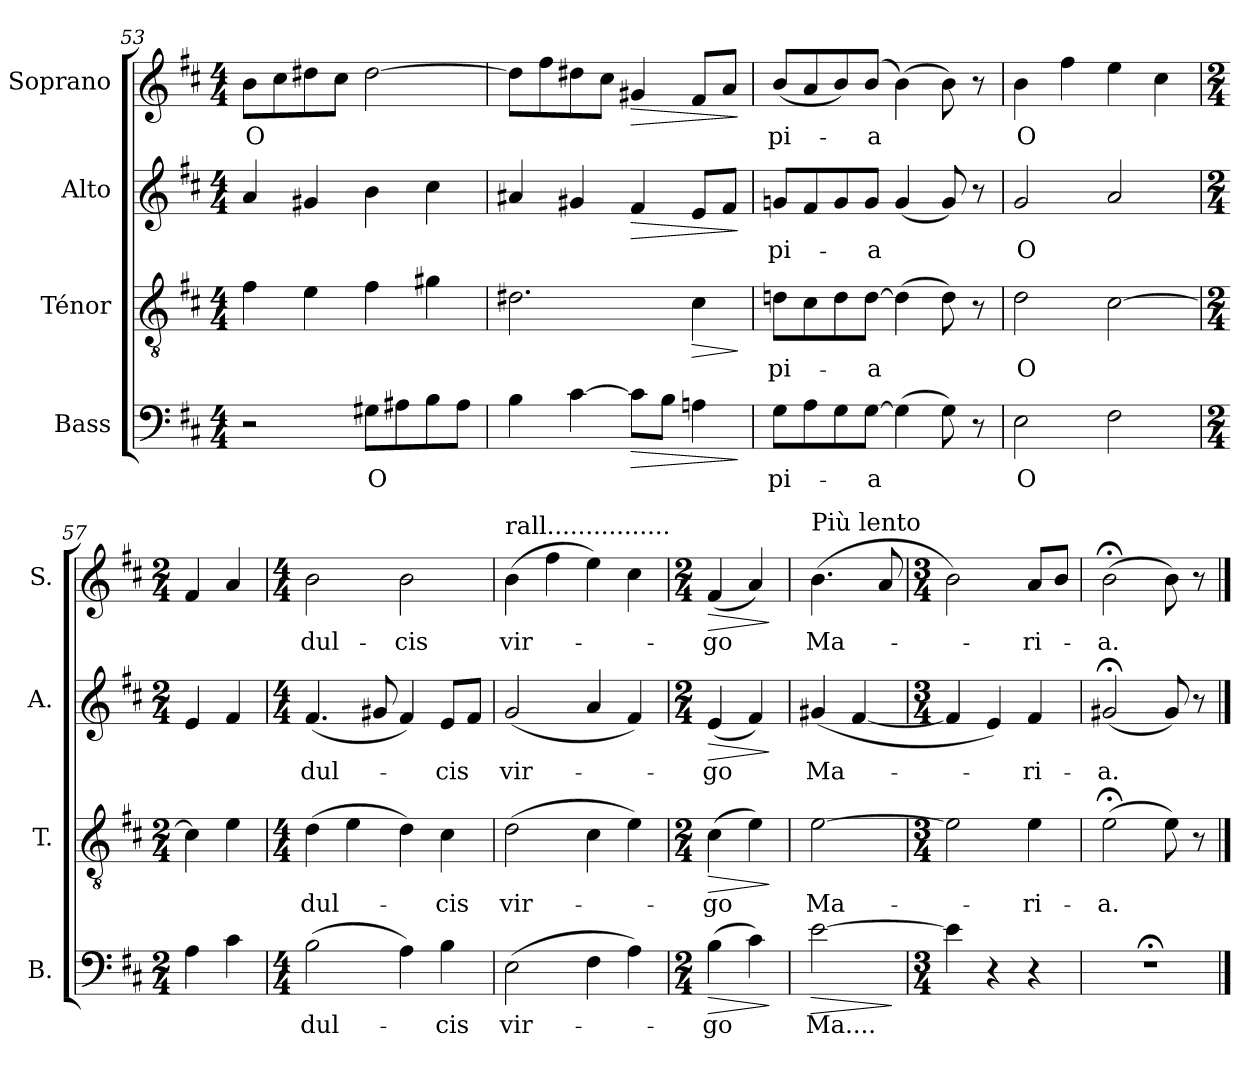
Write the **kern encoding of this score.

**kern	**text	**dynam	**kern	**text	**dynam	**kern	**text	**dynam	**kern	**text	**dynam
*part4	*part4	*part4	*part3	*part3	*part3	*part2	*part2	*part2	*part1	*part1	*part1
*staff4	*staff4	*staff4	*staff3	*staff3	*staff3	*staff2	*staff2	*staff2	*staff1	*staff1	*staff1
*I"Bass	*	*	*I"Ténor	*	*	*I"Alto	*	*	*I"Soprano	*	*
*I'B.	*	*	*I'T.	*	*	*I'A.	*	*	*I'S.	*	*
*clefF4	*	*	*clefGv2	*	*	*clefG2	*	*	*clefG2	*	*
*k[f#c#]	*	*	*k[f#c#]	*	*	*k[f#c#]	*	*	*k[f#c#]	*	*
*M4/4	*	*	*M4/4	*	*	*M4/4	*	*	*M4/4	*	*
=53	=53	=53	=53	=53	=53	=53	=53	=53	=53	=53	=53
!	!	!	!	!	!	!	!	!	!	!LO:LY:b	!
2r	.	.	4f#\	.	.	4a/	.	.	8b\L	O	.
.	.	.	.	.	.	.	.	.	8cc#\	.	.
.	.	.	4e\	.	.	4g#X/	.	.	8dd#X\	.	.
.	.	.	.	.	.	.	.	.	8cc#\J	.	.
!	!LO:LY:b	!	!	!	!	!	!	!	!	!	!
8G#X\L	O	.	4f#\	.	.	4b\	.	.	[2dd#\	.	.
8A#X\	.	.	.	.	.	.	.	.	.	.	.
8B\	.	.	4g#X\	.	.	4cc#\	.	.	.	.	.
8A#\J	.	.	.	.	.	.	.	.	.	.	.
!!LO:LB:g=z
=54	=54	=54	=54	=54	=54	=54	=54	=54	=54	=54	=54
4B\	.	.	2.d#X\	.	.	4a#X/	.	.	8dd#\L]	.	.
.	.	.	.	.	.	.	.	.	8ff#\	.	.
[4c#\	.	.	.	.	.	4g#X/	.	.	8dd#X\	.	.
.	.	.	.	.	.	.	.	.	8cc#\J	.	.
!	!	!LO:HP:b	!	!	!	!	!	!LO:HP:b	!	!	!LO:HP:b
8c#\L]	.	>	.	.	.	4f#/	.	>	4g#X/	.	>
8B\J	.	.	.	.	.	.	.	.	.	.	.
!	!	!	!	!	!LO:HP:b	!	!	!	!	!	!
4An\	.	.	4c#\	.	>	8e/L	.	.	8f#/L	.	.
.	.	.	.	.	.	8f#/J	.	.	8a/J	.	.
.	.	]	.	.	]	.	.	]	.	.	]
=55	=55	=55	=55	=55	=55	=55	=55	=55	=55	=55	=55
!	!LO:LY:b	!	!	!LO:LY:b	!	!	!LO:LY:b	!	!	!LO:LY:b	!
8G\L	pi-	.	8dn\L	pi-	.	8gn/L	pi-	.	(<8b/L	pi-	.
8A\	.	.	8c#\	.	.	8f#/	.	.	8a/	.	.
8G\	.	.	8d\	.	.	8g/	.	.	8b/)	.	.
!	!LO:LY:b	!	!	!LO:LY:b	!	!	!LO:LY:b	!	!	!LO:LY:b	!
[8G\J	-a	.	[8d\J	-a	.	8g/J	-a	.	(>8b/J	-a	.
(>4G\]	.	.	(>4d\]	.	.	(<4g/	.	.	(>4b\)	.	.
8G\)	.	.	8d\)	.	.	8g/)	.	.	8b\)	.	.
8r	.	.	8r	.	.	8r	.	.	8r	.	.
=56	=56	=56	=56	=56	=56	=56	=56	=56	=56	=56	=56
!	!LO:LY:b	!	!	!LO:LY:b	!	!	!LO:LY:b	!	!	!LO:LY:b	!
2E\	O	.	2d\	O	.	2g/	O	.	4b\	O	.
.	.	.	.	.	.	.	.	.	4ff#\	.	.
2F#\	.	.	[2c#\	.	.	2a/	.	.	4ee\	.	.
.	.	.	.	.	.	.	.	.	4cc#\	.	.
=57	=57	=57	=57	=57	=57	=57	=57	=57	=57	=57	=57
*M2/4	*	*	*M2/4	*	*	*M2/4	*	*	*M2/4	*	*
4A\	.	.	4c#\]	.	.	4e/	.	.	4f#/	.	.
4c#\	.	.	4e\	.	.	4f#/	.	.	4a/	.	.
=58	=58	=58	=58	=58	=58	=58	=58	=58	=58	=58	=58
*M4/4	*	*	*M4/4	*	*	*M4/4	*	*	*M4/4	*	*
!	!LO:LY:b	!	!	!LO:LY:b	!	!	!LO:LY:b	!	!	!LO:LY:b	!
(>2B\	dul-	.	(>4d\	dul-	.	(>4.f#/	dul-	.	2b\	dul-	.
.	.	.	4e\	.	.	.	.	.	.	.	.
.	.	.	.	.	.	8g#X/	.	.	.	.	.
!	!	!	!	!	!	!	!	!	!	!LO:LY:b	!
4A\)	.	.	4d\)	.	.	4f#/)	.	.	2b\	-cis	.
!	!LO:LY:b	!	!	!LO:LY:b	!	!	!LO:LY:b	!	!	!	!
4B\	-cis	.	4c#\	-cis	.	8e/L	-cis	.	.	.	.
.	.	.	.	.	.	8f#/J	.	.	.	.	.
=59	=59	=59	=59	=59	=59	=59	=59	=59	=59	=59	=59
!	!	!	!	!	!	!	!	!	!LO:TX:a:t=rall................	!	!
!	!LO:LY:b	!	!	!LO:LY:b	!	!	!LO:LY:b	!	!	!LO:LY:b	!
(>2E\	vir-	.	(>2d\	vir-	.	(>2g/	vir-	.	(>4b\	vir-	.
.	.	.	.	.	.	.	.	.	4ff#\	.	.
4F#\	.	.	4c#\	.	.	4a/	.	.	4ee\)	.	.
4A\)	.	.	4e\)	.	.	4f#/)	.	.	4cc#\	.	.
=60	=60	=60	=60	=60	=60	=60	=60	=60	=60	=60	=60
*M2/4	*	*	*M2/4	*	*	*M2/4	*	*	*M2/4	*	*
!	!LO:LY:b	!LO:HP:b	!	!LO:LY:b	!LO:HP:b	!	!LO:LY:b	!LO:HP:b	!	!LO:LY:b	!LO:HP:b
(>4B\	go	>	(>4c#\	-go	>	(<4e/	-go	>	(<4f#/	-go	>
4c#\)	.	.	4e\)	.	.	4f#/)	.	.	4a/)	.	.
.	.	]	.	.	]	.	.	]	.	.	]
=61	=61	=61	=61	=61	=61	=61	=61	=61	=61	=61	=61
!	!	!	!	!	!	!	!	!	!LO:TX:a:t=Più lento	!	!
!	!LO:LY:b	!LO:HP:b	!	!LO:LY:b	!	!	!LO:LY:b	!	!	!LO:LY:b	!
[2e\	Ma....	>	[2e\	Ma-	.	(>4g#X/	Ma-	.	(>4.b\	Ma-	.
.	.	.	.	.	.	[4f#/	.	.	.	.	.
.	.	.	.	.	.	.	.	.	8a/	.	.
.	.	]	.	.	.	.	.	.	.	.	.
=62	=62	=62	=62	=62	=62	=62	=62	=62	=62	=62	=62
*M3/4	*	*	*M3/4	*	*	*M3/4	*	*	*M3/4	*	*
4e\]	.	.	2e\]	.	.	4f#/]	.	.	2b\)	.	.
4r	.	.	.	.	.	4e/)	.	.	.	.	.
!	!	!	!	!LO:LY:b	!	!	!LO:LY:b	!	!	!LO:LY:b	!
4r	.	.	4e\	-ri-	.	4f#/	-ri-	.	8a/L	-ri-	.
.	.	.	.	.	.	.	.	.	8b/J	.	.
!!LO:LB:g=z
=63	=63	=63	=63	=63	=63	=63	=63	=63	=63	=63	=63
!	!	!	!	!LO:LY:b	!	!	!LO:LY:b	!	!	!LO:LY:b	!
2.r;<	.	.	(>2e;<\	-a.	.	(<2g#X;</	a.	.	(>2b;<\	-a.	.
.	.	.	8e\)	.	.	8g#/)	.	.	8b\)	.	.
.	.	.	8r	.	.	8r	.	.	8r	.	.
==	==	==	==	==	==	==	==	==	==	==	==
*-	*-	*-	*-	*-	*-	*-	*-	*-	*-	*-	*-
